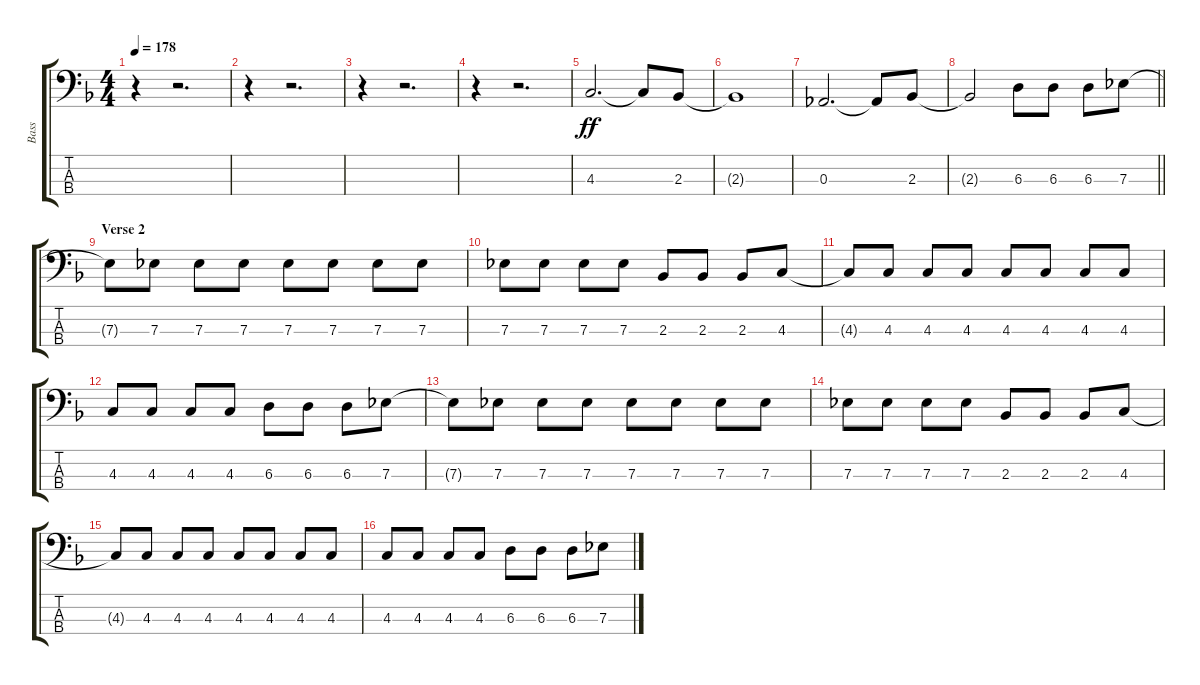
\track ("Bass" "Bass") {instrument electricbassfinger}
\staff {score tabs}
\tuning (Gb2 Db2 Ab1 Eb1) {hide}
\ts (4 4)
\tempo 178
\clef f4
\ks f
r.4{dy ff} r.2{d} |
r.4 r.2{d} |
r.4 r.2{d} |
r.4 r.2{d} |
4.3.2{d} 4.3{t}.8 2.3.8 |
2.3{t}.1 |
0.3.2{d} 0.3{t}.8 2.3.8 |
\barLineRight lightlight
2.3{t}.2 6.3.8 6.3.8 6.3.8 7.3.8 |
\section ("" "Verse 2")
7.3{t}.8 7.3.8 7.3.8 7.3.8 7.3.8 7.3.8 7.3.8 7.3.8 |
7.3.8 7.3.8 7.3.8 7.3.8 2.3.8 2.3.8 2.3.8 4.3.8 |
4.3{t}.8 4.3.8 4.3.8 4.3.8 4.3.8 4.3.8 4.3.8 4.3.8 |
4.3.8 4.3.8 4.3.8 4.3.8 6.3.8 6.3.8 6.3.8 7.3.8 |
7.3{t}.8 7.3.8 7.3.8 7.3.8 7.3.8 7.3.8 7.3.8 7.3.8 |
7.3.8 7.3.8 7.3.8 7.3.8 2.3.8 2.3.8 2.3.8 4.3.8 |
4.3{t}.8 4.3.8 4.3.8 4.3.8 4.3.8 4.3.8 4.3.8 4.3.8 |
4.3.8 4.3.8 4.3.8 4.3.8 6.3.8 6.3.8 6.3.8 7.3.8
